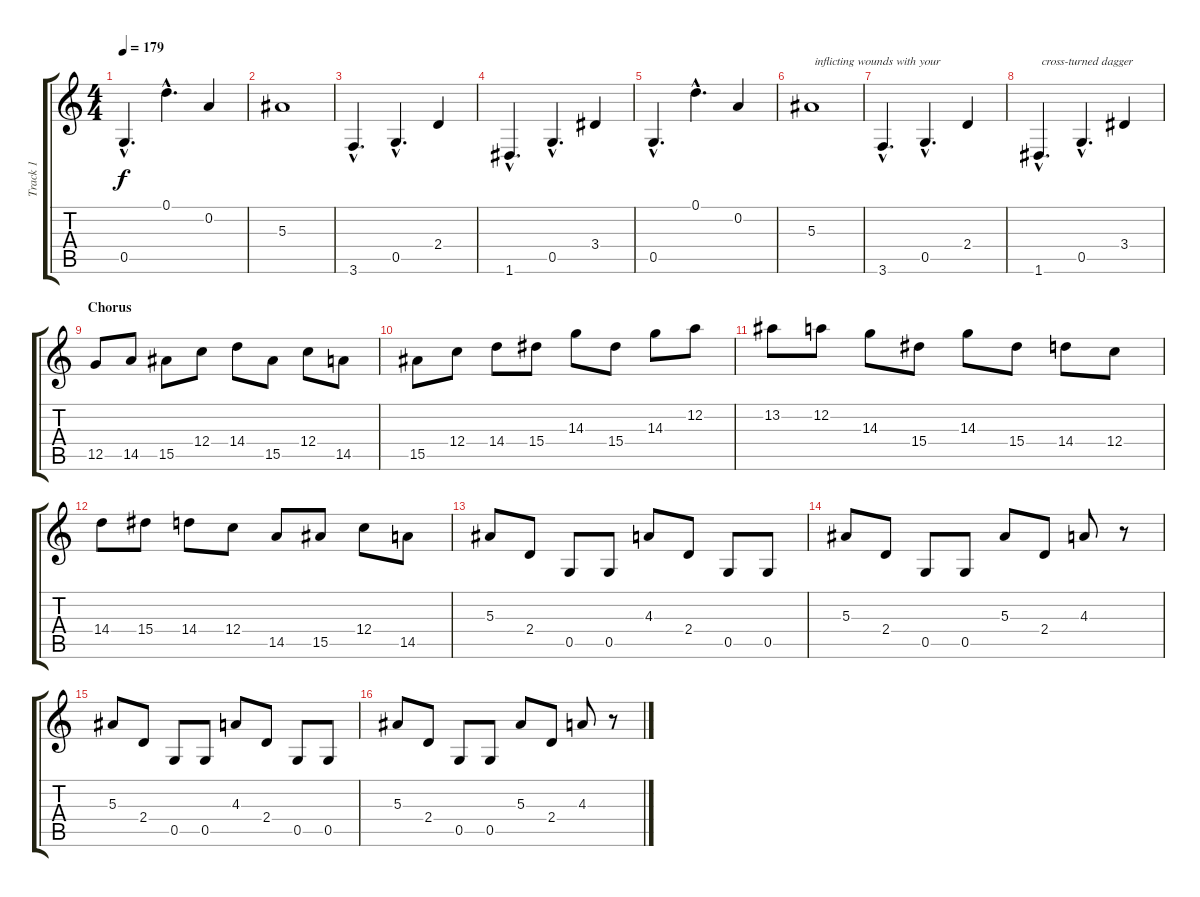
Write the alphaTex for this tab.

\track ("Track 1" "Track 1") {instrument distortionguitar}
\staff {score tabs}
\tuning (D4 A3 F3 C3 G2 D2) {hide}
\ts (4 4)
\tempo 179
\clef g2
\ks c
0.5{hac}.4{d dy f} 0.1{hac}.4{d} 0.2.4 |
5.3.1 |
3.6{hac}.4{d} 0.5{hac}.4{d} 2.4.4 |
1.6{hac}.4{d} 0.5{hac}.4{d} 3.4.4 |
0.5{hac}.4{d} 0.1{hac}.4{d} 0.2.4 |
5.3.1{txt " inflicting wounds with your"} |
3.6{hac}.4{d} 0.5{hac}.4{d} 2.4.4 |
1.6{hac}.4{d txt " cross-turned dagger"} 0.5{hac}.4{d} 3.4.4 |
\section ("" "Chorus")
12.5.8 14.5.8 15.5.8 12.4.8 14.4.8 15.5.8 12.4.8 14.5.8 |
15.5.8 12.4.8 14.4.8 15.4.8 14.3.8 15.4.8 14.3.8 12.2.8 |
13.2.8 12.2.8 14.3.8 15.4.8 14.3.8 15.4.8 14.4.8 12.4.8 |
14.4.8 15.4.8 14.4.8 12.4.8 14.5.8 15.5.8 12.4.8 14.5.8 |
5.3.8 2.4.8 0.5.8 0.5.8 4.3.8 2.4.8 0.5.8 0.5.8 |
5.3.8 2.4.8 0.5.8 0.5.8 5.3.8 2.4.8 4.3.8 r.8 |
5.3.8 2.4.8 0.5.8 0.5.8 4.3.8 2.4.8 0.5.8 0.5.8 |
5.3.8 2.4.8 0.5.8 0.5.8 5.3.8 2.4.8 4.3.8 r.8
